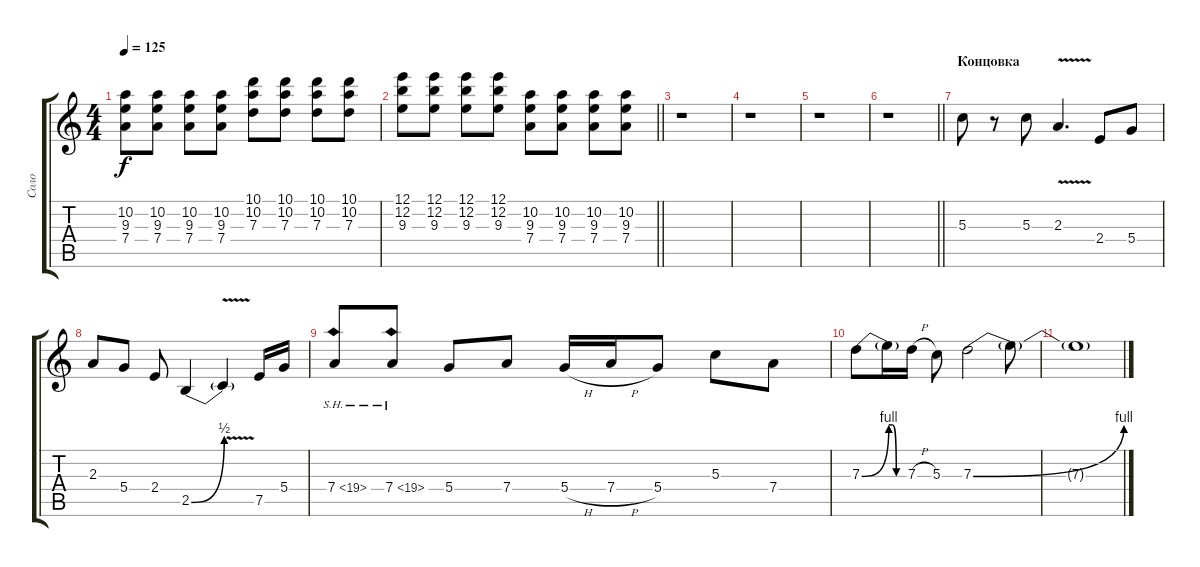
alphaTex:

\track ("Соло" "Соло") {instrument overdrivenguitar}
\staff {score tabs}
\tuning (E4 B3 G3 D3 A2 E2) {hide}
\ts (4 4)
\tempo 125
\clef g2
\ks c
(10.2 9.3 7.4).8{dy f} (10.2 9.3 7.4).8 (10.2 9.3 7.4).8 (10.2 9.3 7.4).8 (10.1 10.2 7.3).8 (10.1 10.2 7.3).8 (10.1 10.2 7.3).8 (10.1 10.2 7.3).8 |
\barLineRight lightlight
(12.1 12.2 9.3).8 (12.1 12.2 9.3).8 (12.1 12.2 9.3).8 (12.1 12.2 9.3).8 (10.2 9.3 7.4).8 (10.2 9.3 7.4).8 (10.2 9.3 7.4).8 (10.2 9.3 7.4).8 |
r.1 |
r.1 |
r.1 |
\barLineRight lightlight
r.1 |
\section ("" "Концовка")
5.3.8{volume 13} r.8 5.3.8 2.3{v}.4{d} 2.4.8 5.4.8 |
2.3.8 5.4.8 2.4.8 2.5{be (bend 0 0 60 2)}.4 2.5{v t}.4 7.5.16 5.4.16 |
7.4{sh 12}.8 7.4{sh 12}.8 5.4.8 7.4.8 5.4{h}.16 7.4{h}.16 5.4.8 5.3.8 7.4.8 |
7.3{be (bend 0 0 60 4)}.8 7.3{be (custom 0 4 15 4 30 0 60 0) t}.16 7.3{h}.16 5.3.8 7.3{be (bend 0 0 60 4)}.2 7.3{t}.8 |
7.3{t}.1
